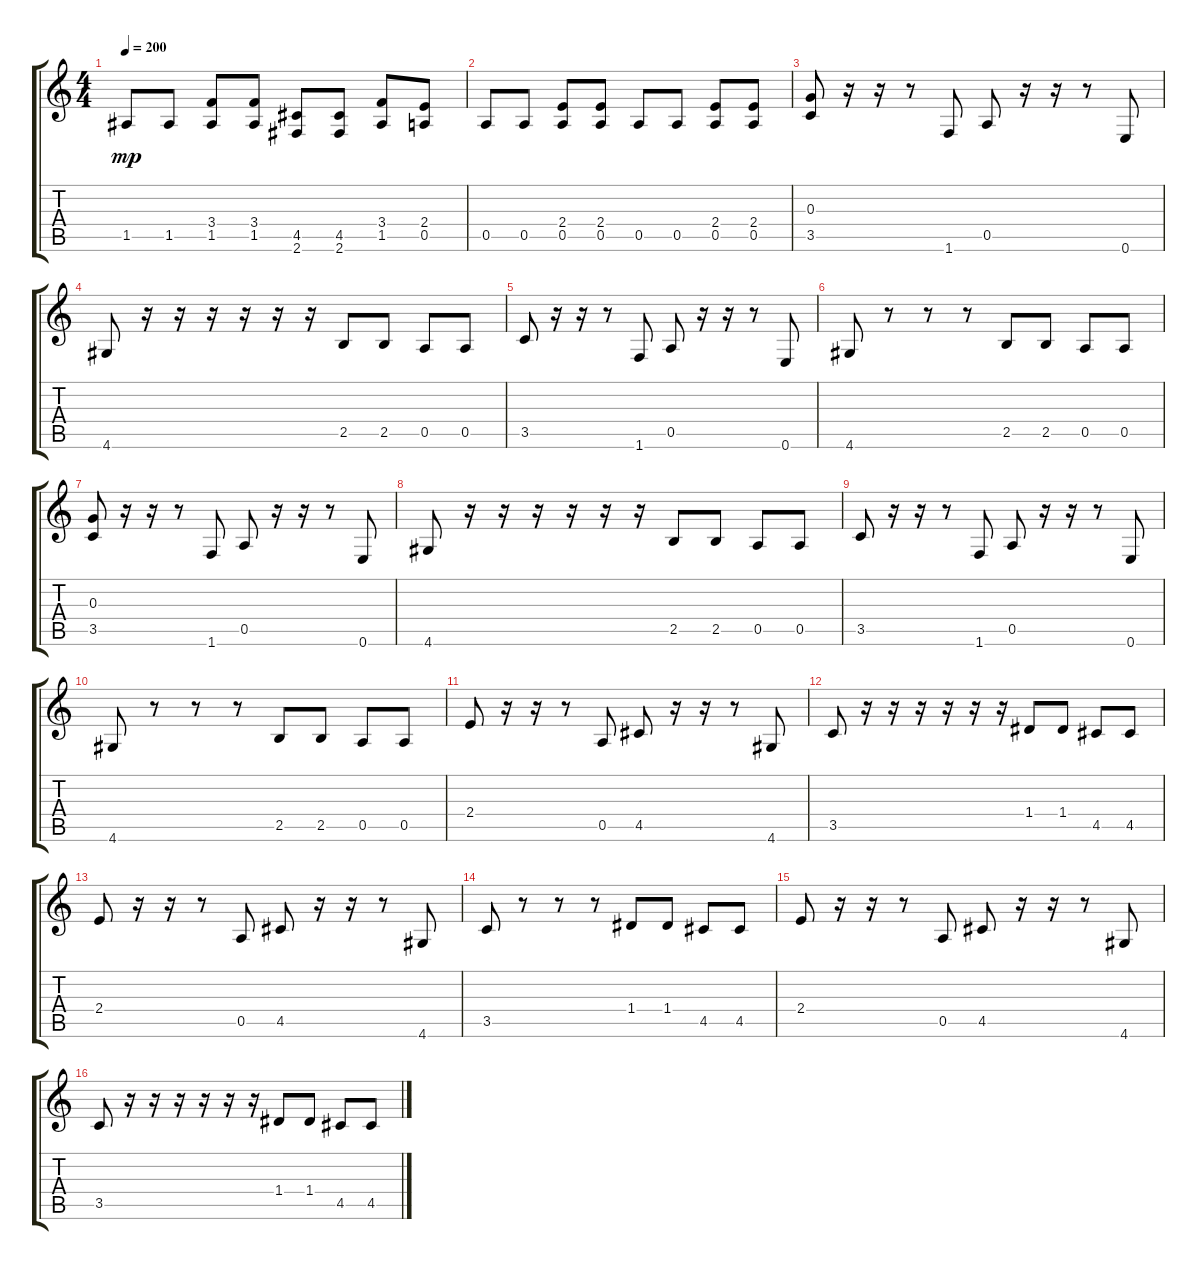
\track "" {instrument distortionguitar}
\staff {score tabs}
\tuning (E4 B3 G3 D3 A2 E2) {hide}
\ts (4 4)
\tempo 200
\clef g2
\ks c
1.5.8{dy mp} 1.5.8 (3.4 1.5).8 (3.4 1.5).8 (4.5 2.6).8 (4.5 2.6).8 (3.4 1.5).8 (2.4 0.5).8 |
0.5.8 0.5.8 (2.4 0.5).8 (2.4 0.5).8 0.5.8 0.5.8 (2.4 0.5).8 (2.4 0.5).8 |
(0.3 3.5).8 r.16 r.16 r.8 1.6.8 0.5.8 r.16 r.16 r.8 0.6.8 |
4.6.8 r.16 r.16 r.16 r.16 r.16 r.16 2.5.8 2.5.8 0.5.8 0.5.8 |
3.5.8 r.16 r.16 r.8 1.6.8 0.5.8 r.16 r.16 r.8 0.6.8 |
4.6.8 r.8 r.8 r.8 2.5.8 2.5.8 0.5.8 0.5.8 |
(0.3 3.5).8 r.16 r.16 r.8 1.6.8 0.5.8 r.16 r.16 r.8 0.6.8 |
4.6.8 r.16 r.16 r.16 r.16 r.16 r.16 2.5.8 2.5.8 0.5.8 0.5.8 |
3.5.8 r.16 r.16 r.8 1.6.8 0.5.8 r.16 r.16 r.8 0.6.8 |
4.6.8 r.8 r.8 r.8 2.5.8 2.5.8 0.5.8 0.5.8 |
2.4.8 r.16 r.16 r.8 0.5.8 4.5.8 r.16 r.16 r.8 4.6.8 |
3.5.8 r.16 r.16 r.16 r.16 r.16 r.16 1.4.8 1.4.8 4.5.8 4.5.8 |
2.4.8 r.16 r.16 r.8 0.5.8 4.5.8 r.16 r.16 r.8 4.6.8 |
3.5.8 r.8 r.8 r.8 1.4.8 1.4.8 4.5.8 4.5.8 |
2.4.8 r.16 r.16 r.8 0.5.8 4.5.8 r.16 r.16 r.8 4.6.8 |
3.5.8 r.16 r.16 r.16 r.16 r.16 r.16 1.4.8 1.4.8 4.5.8 4.5.8
